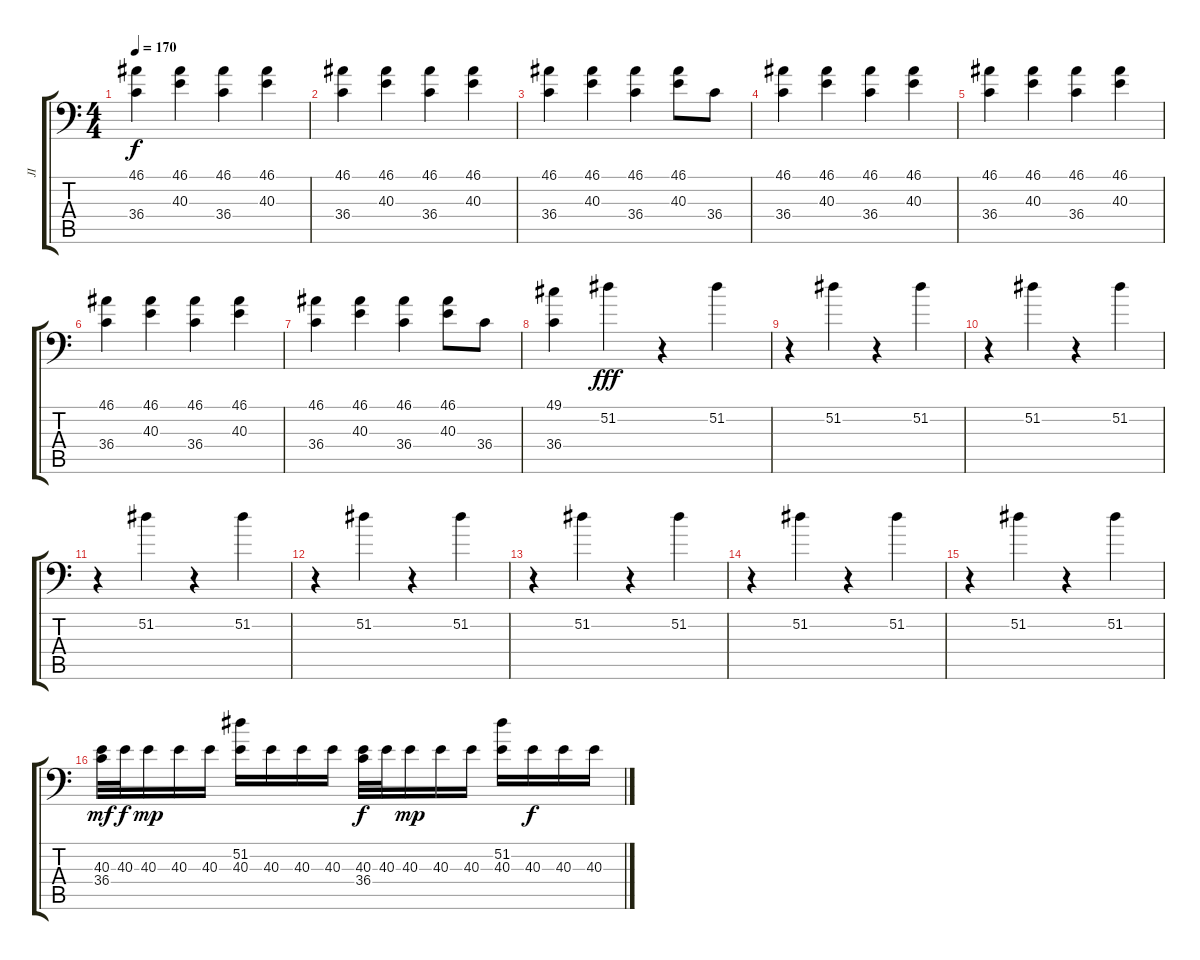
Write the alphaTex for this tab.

\track ("JI" "JI") {instrument acousticgrandpiano}
\staff {score tabs}
\tuning (C-1 C-1 C-1 C-1 C-1 C-1) {hide}
\ts (4 4)
\tempo 170
\clef f4
\ks c
(46.1 36.4).4{dy f} (46.1 40.3).4 (46.1 36.4).4 (46.1 40.3).4 |
(46.1 36.4).4 (46.1 40.3).4 (46.1 36.4).4 (46.1 40.3).4 |
(46.1 36.4).4 (46.1 40.3).4 (46.1 36.4).4 (46.1 40.3).8 36.4.8 |
(46.1 36.4).4 (46.1 40.3).4 (46.1 36.4).4 (46.1 40.3).4 |
(46.1 36.4).4 (46.1 40.3).4 (46.1 36.4).4 (46.1 40.3).4 |
(46.1 36.4).4 (46.1 40.3).4 (46.1 36.4).4 (46.1 40.3).4 |
(46.1 36.4).4 (46.1 40.3).4 (46.1 36.4).4 (46.1 40.3).8 36.4.8 |
(49.1 36.4).4 51.2.4{dy fff} r.4 51.2.4 |
r.4 51.2.4 r.4 51.2.4 |
r.4 51.2.4 r.4 51.2.4 |
r.4 51.2.4 r.4 51.2.4 |
r.4 51.2.4 r.4 51.2.4 |
r.4 51.2.4 r.4 51.2.4 |
r.4 51.2.4 r.4 51.2.4 |
r.4 51.2.4 r.4 51.2.4 |
(40.3 36.4).32{dy mf} 40.3.32{dy f} 40.3.16{dy mp} 40.3.16 40.3.16 (51.2 40.3).16 40.3.16 40.3.16 40.3.16 (40.3 36.4).32{dy f} 40.3.32 40.3.16{dy mp} 40.3.16 40.3.16 (51.2 40.3).16 40.3.16{dy f} 40.3.16 40.3.16
